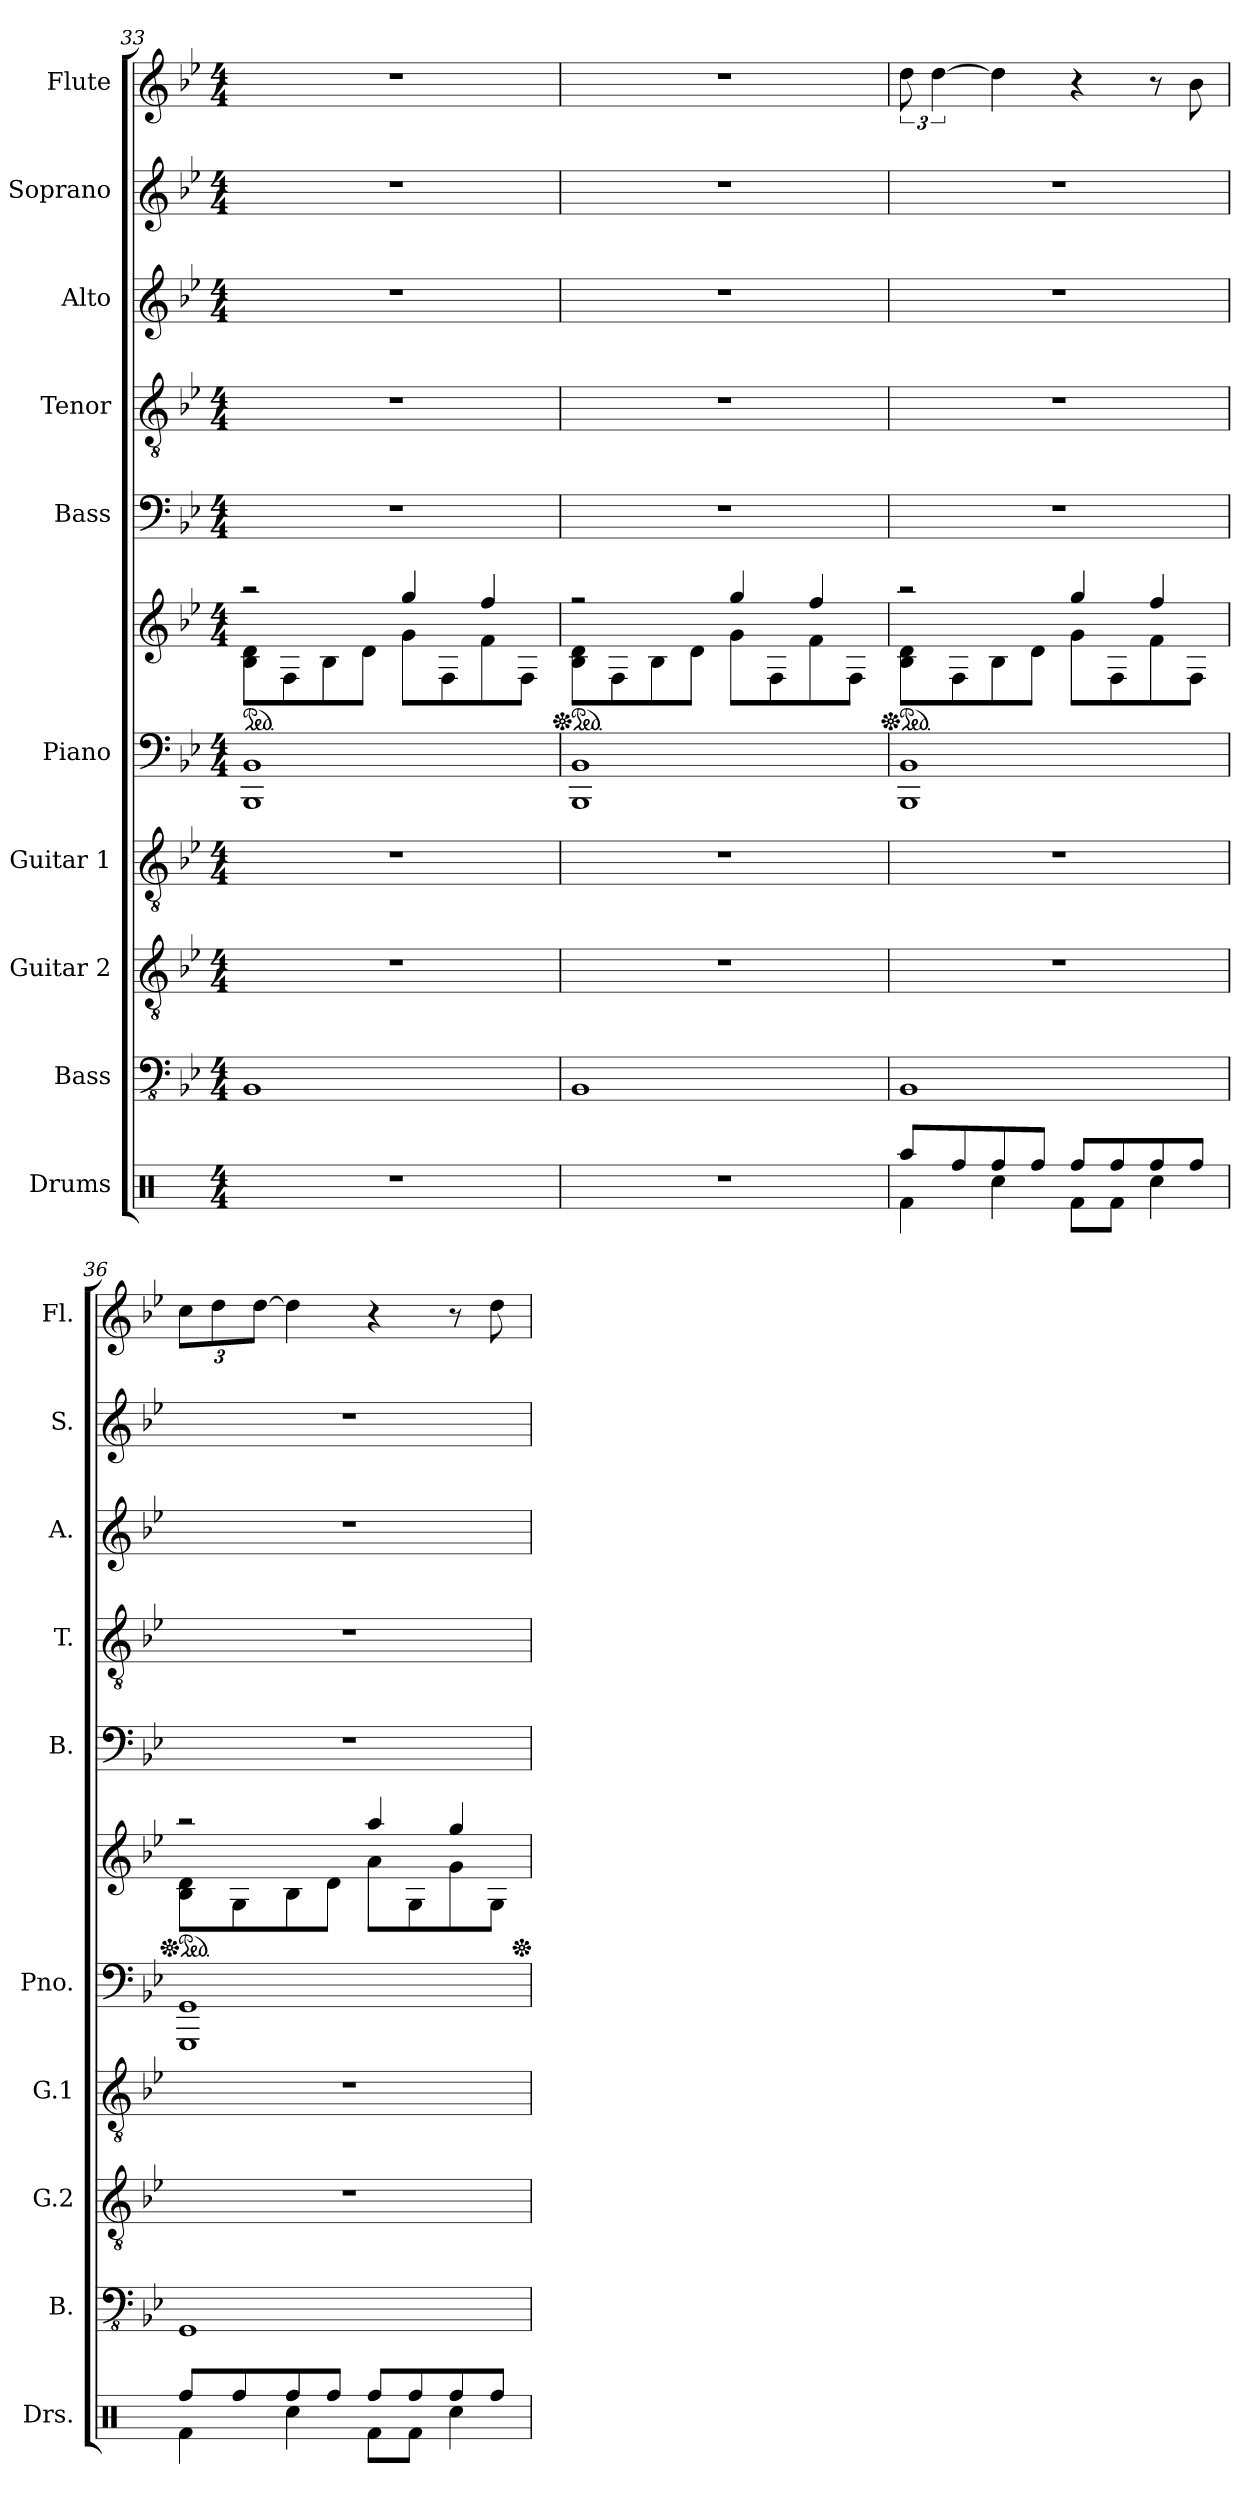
**kern	**kern	**kern	**kern	**kern	**kern	**kern	**kern	**kern	**kern	**kern
*part10	*part9	*part8	*part7	*part6	*part6	*part5	*part4	*part3	*part2	*part1
*staff11	*staff10	*staff9	*staff8	*staff7	*staff6	*staff5	*staff4	*staff3	*staff2	*staff1
*I"Drums	*I"Bass	*I"Guitar 2	*I"Guitar 1	*I"Piano	*	*I"Bass	*I"Tenor	*I"Alto	*I"Soprano	*I"Flute
*I'Drs.	*I'B.	*I'G.2	*I'G.1	*I'Pno.	*	*I'B.	*I'T.	*I'A.	*I'S.	*I'Fl.
*clefX	*clefFv4	*clefGv2	*clefGv2	*clefF4	*clefG2	*clefF4	*clefGv2	*clefG2	*clefG2	*clefG2
*	*	*	*	*	*	*	*	*	*ITrd-7c-12	*
*k[]	*k[b-e-]	*k[b-e-]	*k[b-e-]	*k[b-e-]	*k[b-e-]	*k[b-e-]	*k[b-e-]	*k[b-e-]	*k[b-e-]	*k[b-e-]
*M4/4	*M4/4	*M4/4	*M4/4	*M4/4	*M4/4	*M4/4	*M4/4	*M4/4	*M4/4	*M4/4
*	*	*	*	*	*ped	*	*	*	*	*
=33	=33	=33	=33	=33	=33	=33	=33	=33	=33	=33
*	*	*	*	*	*^	*	*	*	*	*
1r	1BBB-	1r	1r	1BBB- 1BB-	2r	8B-\ 8d\L	1r	1r	1r	1r	1r
.	.	.	.	.	.	8F\	.	.	.	.	.
.	.	.	.	.	.	8B-\	.	.	.	.	.
.	.	.	.	.	.	8d\J	.	.	.	.	.
.	.	.	.	.	4gg/	8g\L	.	.	.	.	.
.	.	.	.	.	.	8F\	.	.	.	.	.
.	.	.	.	.	4ff/	8f\	.	.	.	.	.
.	.	.	.	.	.	8F\J	.	.	.	.	.
=34	=34	=34	=34	=34	=34	=34	=34	=34	=34	=34	=34
*	*	*	*	*	*Xped	*	*	*	*	*	*
*	*	*	*	*	*ped	*	*	*	*	*	*
1r	1BBB-	1r	1r	1BBB- 1BB-	2r	8B-\ 8d\L	1r	1r	1r	1r	1r
.	.	.	.	.	.	8F\	.	.	.	.	.
.	.	.	.	.	.	8B-\	.	.	.	.	.
.	.	.	.	.	.	8d\J	.	.	.	.	.
.	.	.	.	.	4gg/	8g\L	.	.	.	.	.
.	.	.	.	.	.	8F\	.	.	.	.	.
.	.	.	.	.	4ff/	8f\	.	.	.	.	.
.	.	.	.	.	.	8F\J	.	.	.	.	.
!!LO:PB:g=z
=35	=35	=35	=35	=35	=35	=35	=35	=35	=35	=35	=35
*^	*	*	*	*	*	*	*	*	*	*	*
*	*	*	*	*	*	*Xped	*	*	*	*	*	*
*	*	*	*	*	*	*ped	*	*	*	*	*	*
8Raa/L	4Rf\	1BBB-	1r	1r	1BBB- 1BB-	2r	8B-\ 8d\L	1r	1r	1r	1r	12dd\
.	.	.	.	.	.	.	.	.	.	.	.	[6dd\
8Rff/	.	.	.	.	.	.	8F\	.	.	.	.	.
8Rff/	4Rcc\	.	.	.	.	.	8B-\	.	.	.	.	4dd\]
8Rff/J	.	.	.	.	.	.	8d\J	.	.	.	.	.
8Rff/L	8Rf\L	.	.	.	.	4gg/	8g\L	.	.	.	.	4r
8Rff/	8Rf\J	.	.	.	.	.	8F\	.	.	.	.	.
8Rff/	4Rcc\	.	.	.	.	4ff/	8f\	.	.	.	.	8r
8Rff/J	.	.	.	.	.	.	8F\J	.	.	.	.	8b-\
=36	=36	=36	=36	=36	=36	=36	=36	=36	=36	=36	=36	=36
*	*	*	*	*	*	*Xped	*	*	*	*	*	*
*	*	*	*	*	*	*ped	*	*	*	*	*	*
*	*	*	*	*	*	*	*	*	*	*	*	*Xbrackettup
8Rff/L	4Rf\	1GGG	1r	1r	1GGG 1GG	2r	8B-\ 8d\L	1r	1r	1r	1r	12cc\L
.	.	.	.	.	.	.	.	.	.	.	.	12dd\
8Rff/	.	.	.	.	.	.	8G\	.	.	.	.	.
.	.	.	.	.	.	.	.	.	.	.	.	[12dd\J
8Rff/	4Rcc\	.	.	.	.	.	8B-\	.	.	.	.	4dd\]
8Rff/J	.	.	.	.	.	.	8d\J	.	.	.	.	.
8Rff/L	8Rf\L	.	.	.	.	4aa/	8a\L	.	.	.	.	4r
8Rff/	8Rf\J	.	.	.	.	.	8G\	.	.	.	.	.
8Rff/	4Rcc\	.	.	.	.	4gg/	8g\	.	.	.	.	8r
8Rff/J	.	.	.	.	.	.	8G\J	.	.	.	.	8dd\
*v	*v	*	*	*	*	*	*	*	*	*	*	*
*	*	*	*	*	*Xped	*	*	*	*	*	*
*	*	*	*	*	*v	*v	*	*	*	*	*
=	=	=	=	=	=	=	=	=	=	=
*-	*-	*-	*-	*-	*-	*-	*-	*-	*-	*-
